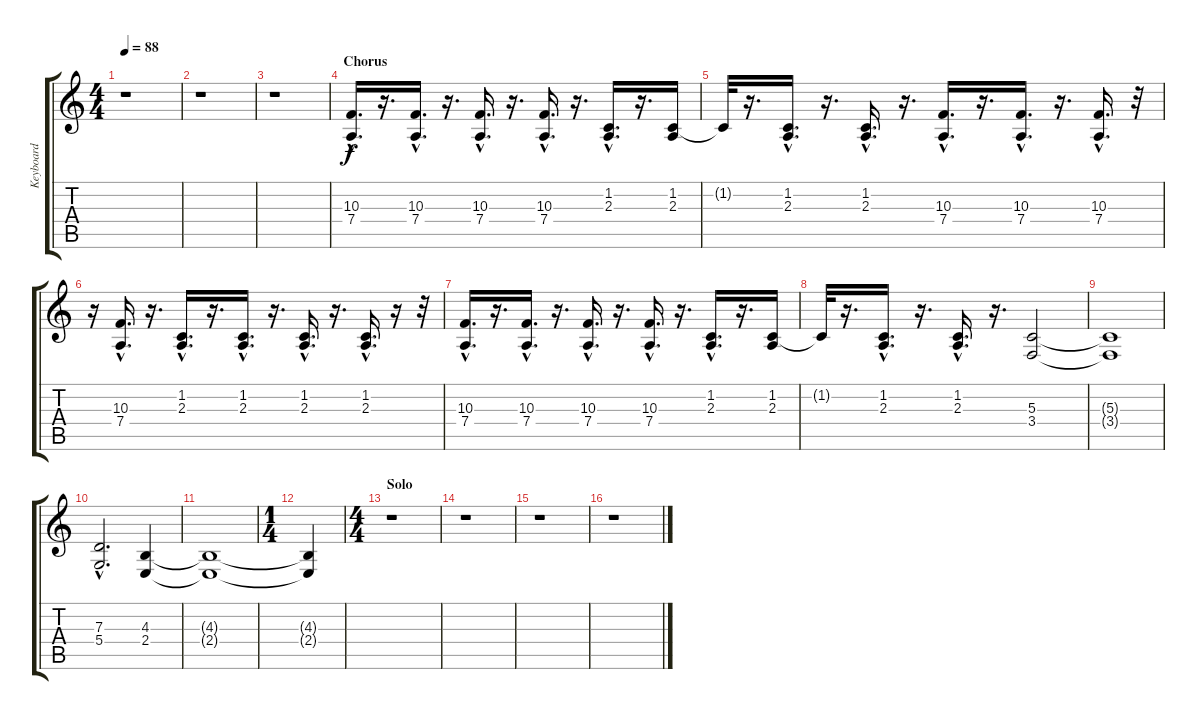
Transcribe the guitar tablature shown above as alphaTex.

\track ("Keyboard" "Keyboard") {instrument electricgrandpiano}
\staff {score tabs}
\tuning (E4 B3 G3 D3 A2 E2) {hide}
\ts (4 4)
\tempo 88
\clef g2
\ks c
r.1{dy f} |
r.1 |
r.1 |
\section ("" "Chorus")
(10.3{hac} 7.4{hac}).16{d} r.16{d} (10.3{hac} 7.4{hac}).16{d} r.16{d} (10.3{hac} 7.4{hac}).16{d} r.16{d} (10.3{hac} 7.4{hac}).16{d} r.16{d} (1.2{hac} 2.3{hac}).16{d} r.16{d} (1.2 2.3).16 |
1.2{t}.32 r.16{d} (1.2{hac} 2.3{hac}).16{d} r.16{d} (1.2{hac} 2.3{hac}).16{d} r.16{d} (10.3{hac} 7.4{hac}).16{d} r.16{d} (10.3{hac} 7.4{hac}).16{d} r.16{d} (10.3{hac} 7.4{hac}).16{d} r.32 |
r.16 (10.3{hac} 7.4{hac}).16{d} r.16{d} (1.2{hac} 2.3{hac}).16{d} r.16{d} (1.2{hac} 2.3{hac}).16{d} r.16{d} (1.2{hac} 2.3{hac}).16{d} r.16{d} (1.2{hac} 2.3{hac}).16{d} r.16 r.32 |
(10.3{hac} 7.4{hac}).16{d} r.16{d} (10.3{hac} 7.4{hac}).16{d} r.16{d} (10.3{hac} 7.4{hac}).16{d} r.16{d} (10.3{hac} 7.4{hac}).16{d} r.16{d} (1.2{hac} 2.3{hac}).16{d} r.16{d} (1.2 2.3).16 |
1.2{t}.32 r.16{d} (1.2{hac} 2.3{hac}).16{d} r.16{d} (1.2{hac} 2.3{hac}).16{d} r.16{d} (5.3 3.4).2 |
(5.3{t} 3.4{t}).1 |
(7.3{hac} 5.4{hac}).2{d} (4.3 2.4).4 |
(4.3{t} 2.4{t}).1 |
\ts (1 4)
(4.3{t} 2.4{t}).4 |
\ts (4 4)
\section ("" "Solo")
r.1 |
r.1 |
r.1 |
r.1
